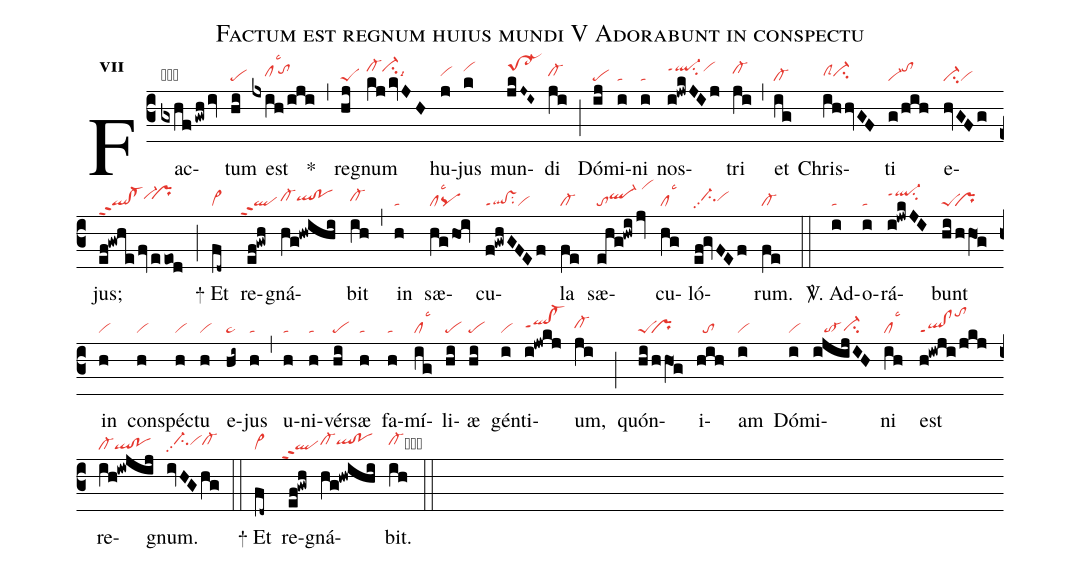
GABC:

name:Factum est regnum huius mundi V Adorabunt in conspectu;
office-part:re;
mode:7;
nabc-lines:1;
%%
initial-style: 1;
name: Factum est regnum hujus mundi;
mode:7;
office-part: Responsorium;
annotation: Resp.;
annotation:vii;
nabc-lines:1;
%%
(c3) Fac(gxhf/gwh/iv|ob////cl-ql-vihj)tum(hi|pe) est(jxih/iji|////clhhlsc3`tohi) <sp>*</sp>(,) re(hj|peS)gnum(kj/kvJH|cl-hjci-hjlsi9) hu(j|vihh)jus(k|vihj) mun(jkJ~I~|to->hj)di(ji|cl-hh) (;) Dó(ij|pe)mi(i|ta)ni(i|ta) nos(i!jwkJIj|ql-hjppt1su2vihj)tri(ji|cl-hi) (,) et(ig|cl-) Chris(ihhvGF|clShhci-hh)ti(g/hih|vi-tohj) e(hvGFg|ci-vi)jus;(ef!gwhe/fv/eeod|ql!cl-ppt2vi-hi``prhi) (;)

<sp>+</sp> Et(fd~|vi>) re(ef!gwh|``qlppt2)gná(hg!hwihi|cl-hhqlhh!pohh)bit(ih|cl-hh) (,) in(h|ta) sæ(hghoi|cllsc3``pq)cu(f!gwhGFEf|ql!vsppt1su2vi)la(fe|cl-) sæ(ehg!hwi/jv|toql-hi/vihm)cu(hg|cllsc3)ló(ef!gvFEf|//ci-hhpp2vihh)rum.(fe|cl-) (::)

<sp>V/</sp>. Ad(i|ta)o(i|ta)rá(i!jwkJI|ql-hjppt1su2)bunt(hi/hhO1g|peS``pr) in(h|vi) con(h|vi)spéc(h|vi)tu(h|vi) e(hi~|ta>)jus(h|ta) (,) u(h|ta)ni(h|ta)vér(hi|pe)sæ(h|ta) fa(h|ta)mí(ig|cllsc3)li(hi|pe)æ(hi|pe) gén(i|vi)ti(i!jwkj|qlhh!cl-hhppt1)um,(ji|cl-hh) (;) quón(hi/hhO1g|peS``pr)i(hih|//to)am(i|vi) Dó(i|vi)mi(ijijIH|///to-ci-hg)ni(ih|cllsc3) est(h!iwji/jkj|ql!clppt1tohm) re(ih!iwjij|cl-ql!po)gnum.(ivHGhg|//ci-hhpp2vihhcl-hh) (::)

<sp>+</sp> Et(fd~|vi>) re(ef!gwh|``qlppt2)gná(hg!hwihi|cl-hhqlhh!pohh)bit.(ih|cl-hhcb) (::)
